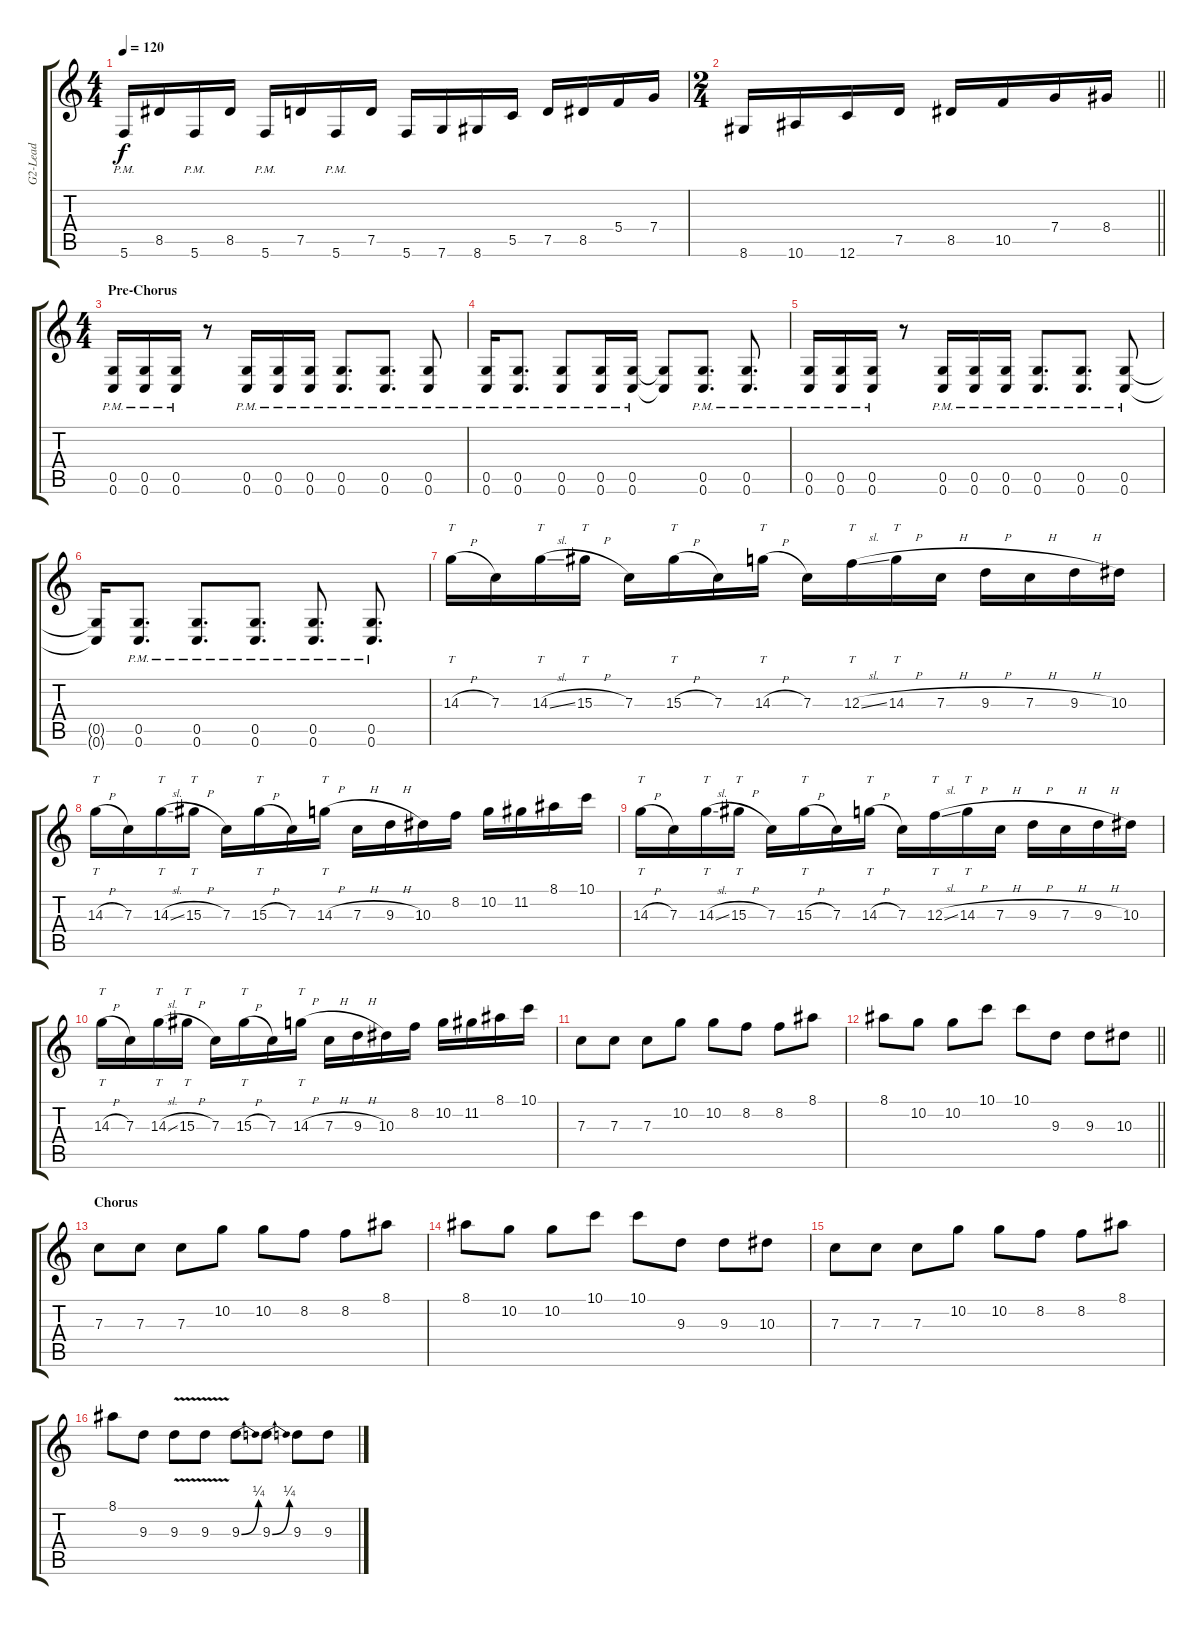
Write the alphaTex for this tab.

\track ("G2-Lead" "G2-Lead") {instrument distortionguitar}
\staff {score tabs}
\tuning (D4 A3 F3 C3 G2 C2) {hide}
\ts (4 4)
\tempo 120
\clef g2
\ks c
5.6{pm}.16{dy f} 8.5.16 5.6{pm}.16 8.5.16 5.6{pm}.16 7.5.16 5.6{pm}.16 7.5.16 5.6.16 7.6.16 8.6.16 5.5.16 7.5.16 8.5.16 5.4.16 7.4.16 |
\ts (2 4)
\barLineRight lightlight
8.6.16 10.6.16 12.6.16 7.5.16 8.5.16 10.5.16 7.4.16 8.4.16 |
\ts (4 4)
\section ("" "Pre-Chorus")
(0.5{pm} 0.6{pm}).16 (0.5{pm} 0.6{pm}).16 (0.5{pm} 0.6{pm}).16 r.8 (0.5{pm} 0.6{pm}).16 (0.5{pm} 0.6{pm}).16 (0.5{pm} 0.6{pm}).16 (0.5{pm} 0.6{pm}).8{d} (0.5{pm} 0.6{pm}).8{d} (0.5{pm} 0.6{pm}).8 |
(0.5{pm} 0.6{pm}).16 (0.5{pm} 0.6{pm}).8{d} (0.5{pm} 0.6{pm}).8 (0.5{pm} 0.6{pm}).16 (0.5{pm} 0.6{pm}).16 (0.5{t} 0.6{t}).8 (0.5{pm} 0.6{pm}).8{d} (0.5{pm} 0.6{pm}).8{d} |
(0.5{pm} 0.6{pm}).16 (0.5{pm} 0.6{pm}).16 (0.5{pm} 0.6{pm}).16 r.8 (0.5{pm} 0.6{pm}).16 (0.5{pm} 0.6{pm}).16 (0.5{pm} 0.6{pm}).16 (0.5{pm} 0.6{pm}).8{d} (0.5{pm} 0.6{pm}).8{d} (0.5{pm} 0.6{pm}).8 |
(0.5{t} 0.6{t}).16 (0.5{pm} 0.6{pm}).8{d} (0.5{pm} 0.6{pm}).8{d} (0.5{pm} 0.6{pm}).8{d} (0.5{pm} 0.6{pm}).8{d} (0.5{pm} 0.6{pm}).8{d} |
14.3{h}.16{tt} 7.3.16 14.3{sl}.16{tt} 15.3{h}.16{tt} 7.3.16 15.3{h}.16{tt} 7.3.16 14.3{h}.16{tt} 7.3.16 12.3{sl}.16{tt} 14.3{h}.16{tt} 7.3{h}.16 9.3{h}.16 7.3{h}.16 9.3{h}.16 10.3.16 |
14.3{h}.16{tt} 7.3.16 14.3{sl}.16{tt} 15.3{h}.16{tt} 7.3.16 15.3{h}.16{tt} 7.3.16 14.3{h}.16{tt} 7.3{h}.16 9.3{h}.16 10.3.16 8.2.16 10.2.16 11.2.16 8.1.16 10.1.16 |
14.3{h}.16{tt} 7.3.16 14.3{sl}.16{tt} 15.3{h}.16{tt} 7.3.16 15.3{h}.16{tt} 7.3.16 14.3{h}.16{tt} 7.3.16 12.3{sl}.16{tt} 14.3{h}.16{tt} 7.3{h}.16 9.3{h}.16 7.3{h}.16 9.3{h}.16 10.3.16 |
14.3{h}.16{tt} 7.3.16 14.3{sl}.16{tt} 15.3{h}.16{tt} 7.3.16 15.3{h}.16{tt} 7.3.16 14.3{h}.16{tt} 7.3{h}.16 9.3{h}.16 10.3.16 8.2.16 10.2.16 11.2.16 8.1.16 10.1.16 |
7.3.8 7.3.8 7.3.8 10.2.8 10.2.8 8.2.8 8.2.8 8.1.8 |
\barLineRight lightlight
8.1.8 10.2.8 10.2.8 10.1.8 10.1.8 9.3.8 9.3.8 10.3.8 |
\section ("" "Chorus")
7.3.8 7.3.8 7.3.8 10.2.8 10.2.8 8.2.8 8.2.8 8.1.8 |
8.1.8 10.2.8 10.2.8 10.1.8 10.1.8 9.3.8 9.3.8 10.3.8 |
7.3.8 7.3.8 7.3.8 10.2.8 10.2.8 8.2.8 8.2.8 8.1.8 |
8.1.8 9.3.8 9.3{v}.8 9.3{v}.8 9.3{be (bend 0 0 60 1)}.8 9.3{be (bend 0 0 60 1)}.8 9.3.8 9.3.8
